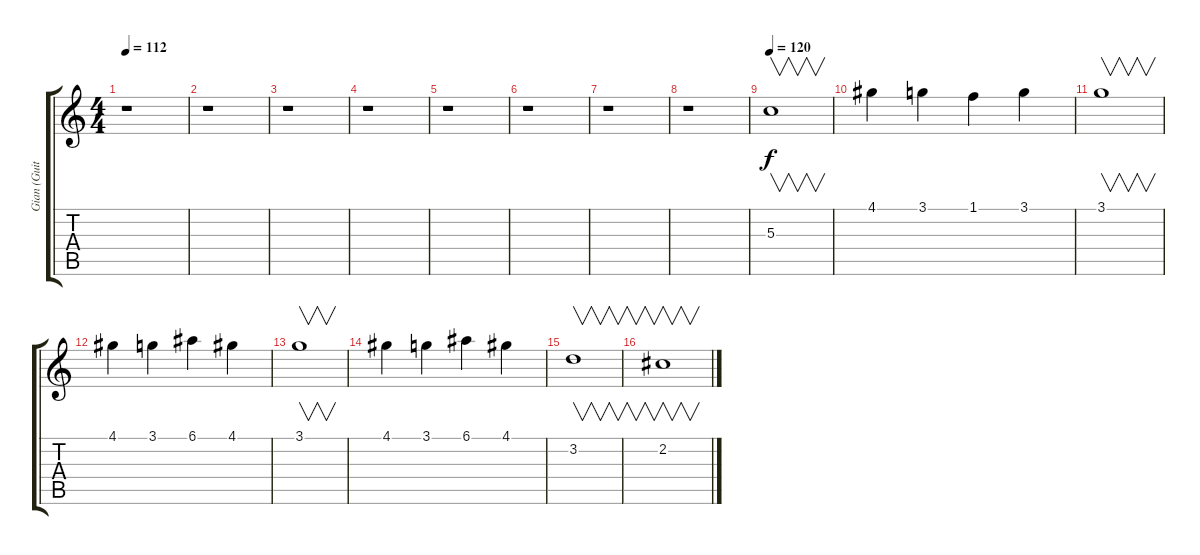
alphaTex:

\track ("Gian (Guitar)" "Gian (Guit") {instrument distortionguitar}
\staff {score tabs}
\tuning (E4 B3 G3 D3 A2 D2) {hide}
\ts (4 4)
\tempo 112
\clef g2
\ks c
r.1{dy f instrument distortionguitar} |
r.1 |
r.1 |
r.1 |
r.1 |
r.1 |
r.1 |
r.1 |
\tempo 120
5.3.1{v} |
4.1.4 3.1.4 1.1.4 3.1.4 |
3.1.1{v} |
4.1.4 3.1.4 6.1.4 4.1.4 |
3.1.1{v} |
4.1.4 3.1.4 6.1.4 4.1.4 |
3.2.1{v} |
2.2.1{v}
